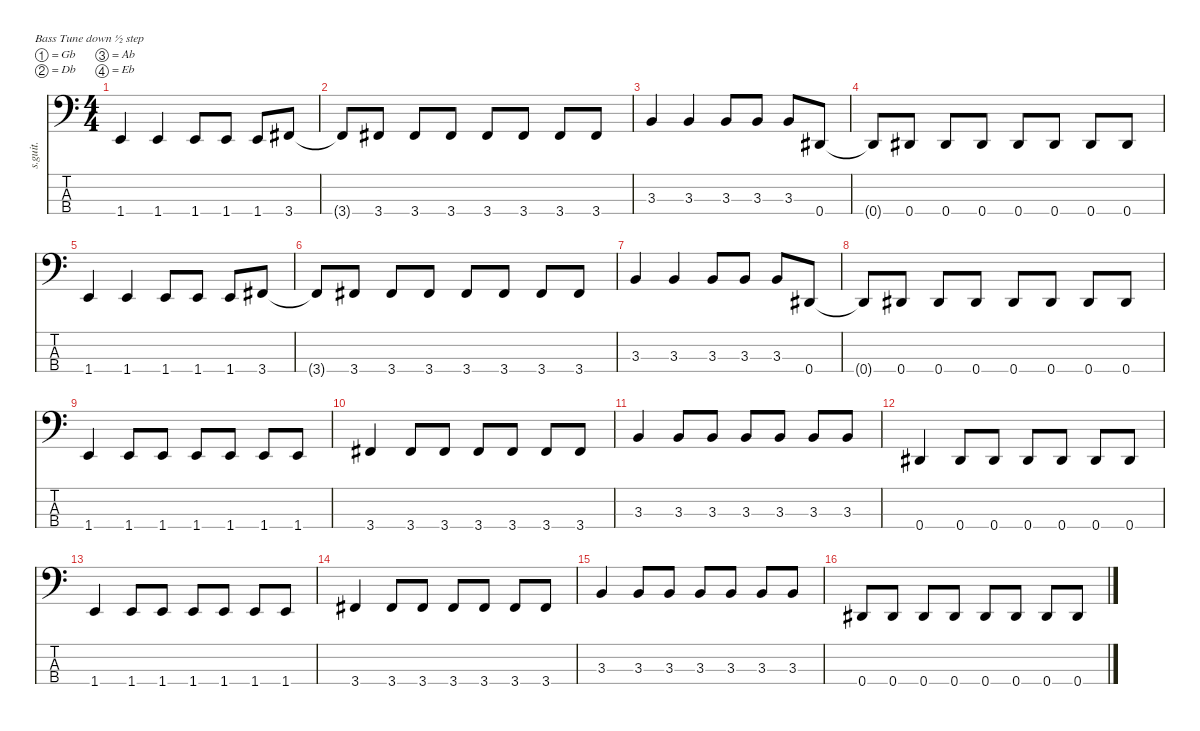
\defaultSystemsLayout 4
\hideDynamics
\bracketExtendMode nobrackets
\track ("" "s.guit.") {instrument electricbassfinger}
\staff {score tabs}
\tuning (Gb2 Db2 Ab1 Eb1)
\ts (4 4)
\tempo (184 hide)
\clef f4
\ks c
1.4.4{dy f} 1.4.4 1.4.8 1.4.8 1.4.8 3.4{acc #}.8 |
3.4{t acc #}.8 3.4{acc #}.8 3.4{acc #}.8 3.4{acc #}.8 3.4{acc #}.8 3.4{acc #}.8 3.4{acc #}.8 3.4{acc #}.8 |
3.3.4 3.3.4 3.3.8 3.3.8 3.3.8 0.4{acc #}.8 |
0.4{t acc #}.8 0.4{acc #}.8 0.4{acc #}.8 0.4{acc #}.8 0.4{acc #}.8 0.4{acc #}.8 0.4{acc #}.8 0.4{acc #}.8 |
1.4.4 1.4.4 1.4.8 1.4.8 1.4.8 3.4{acc #}.8 |
3.4{t acc #}.8 3.4{acc #}.8 3.4{acc #}.8 3.4{acc #}.8 3.4{acc #}.8 3.4{acc #}.8 3.4{acc #}.8 3.4{acc #}.8 |
3.3.4 3.3.4 3.3.8 3.3.8 3.3.8 0.4{acc #}.8 |
0.4{t acc #}.8 0.4{acc #}.8 0.4{acc #}.8 0.4{acc #}.8 0.4{acc #}.8 0.4{acc #}.8 0.4{acc #}.8 0.4{acc #}.8 |
1.4.4 1.4.8 1.4.8 1.4.8 1.4.8 1.4.8 1.4.8 |
3.4{acc #}.4 3.4{acc #}.8 3.4{acc #}.8 3.4{acc #}.8 3.4{acc #}.8 3.4{acc #}.8 3.4{acc #}.8 |
3.3.4 3.3.8 3.3.8 3.3.8 3.3.8 3.3.8 3.3.8 |
0.4{acc #}.4 0.4{acc #}.8 0.4{acc #}.8 0.4{acc #}.8 0.4{acc #}.8 0.4{acc #}.8 0.4{acc #}.8 |
1.4.4 1.4.8 1.4.8 1.4.8 1.4.8 1.4.8 1.4.8 |
3.4{acc #}.4 3.4{acc #}.8 3.4{acc #}.8 3.4{acc #}.8 3.4{acc #}.8 3.4{acc #}.8 3.4{acc #}.8 |
3.3.4 3.3.8 3.3.8 3.3.8 3.3.8 3.3.8 3.3.8 |
0.4{acc #}.8 0.4{acc #}.8 0.4{acc #}.8 0.4{acc #}.8 0.4{acc #}.8 0.4{acc #}.8 0.4{acc #}.8 0.4{acc #}.8
